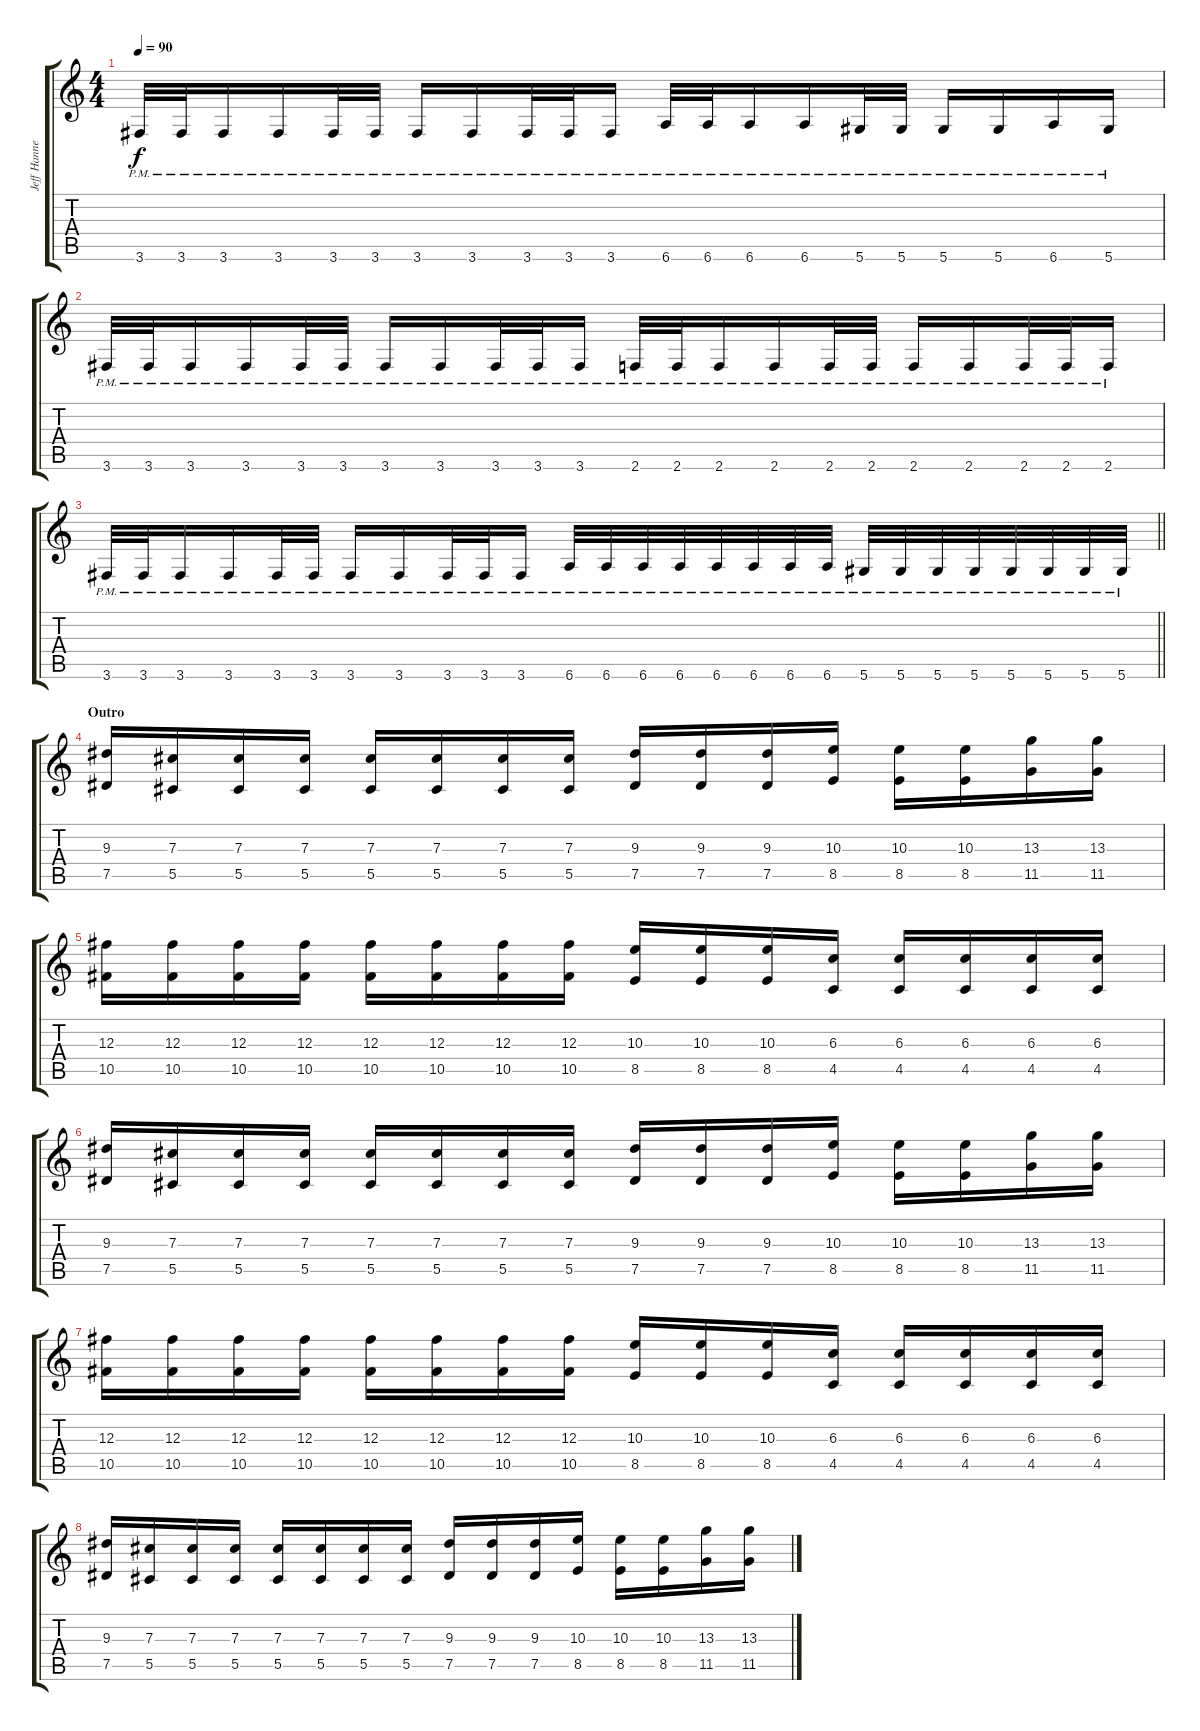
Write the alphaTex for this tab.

\track ("Jeff Hanneman" "Jeff Hanne") {instrument distortionguitar}
\staff {score tabs}
\tuning (Eb4 Bb3 Gb3 Db3 Ab2 Eb2) {hide}
\ts (4 4)
\tempo 90
\clef g2
\ks c
3.6{pm}.32{dy f} 3.6{pm}.32 3.6{pm}.16 3.6{pm}.16 3.6{pm}.32 3.6{pm}.32 3.6{pm}.16 3.6{pm}.16 3.6{pm}.32 3.6{pm}.32 3.6{pm}.16 6.6{pm}.32 6.6{pm}.32 6.6{pm}.16 6.6{pm}.16 5.6{pm}.32 5.6{pm}.32 5.6{pm}.16 5.6{pm}.16 6.6{pm}.16 5.6{pm}.16 |
3.6{pm}.32 3.6{pm}.32 3.6{pm}.16 3.6{pm}.16 3.6{pm}.32 3.6{pm}.32 3.6{pm}.16 3.6{pm}.16 3.6{pm}.32 3.6{pm}.32 3.6{pm}.16 2.6{pm}.32 2.6{pm}.32 2.6{pm}.16 2.6{pm}.16 2.6{pm}.32 2.6{pm}.32 2.6{pm}.16 2.6{pm}.16 2.6{pm}.32 2.6{pm}.32 2.6{pm}.16 |
\barLineRight lightlight
3.6{pm}.32 3.6{pm}.32 3.6{pm}.16 3.6{pm}.16 3.6{pm}.32 3.6{pm}.32 3.6{pm}.16 3.6{pm}.16 3.6{pm}.32 3.6{pm}.32 3.6{pm}.16 6.6{pm}.32 6.6{pm}.32 6.6{pm}.32 6.6{pm}.32 6.6{pm}.32 6.6{pm}.32 6.6{pm}.32 6.6{pm}.32 5.6{pm}.32 5.6{pm}.32 5.6{pm}.32 5.6{pm}.32 5.6{pm}.32 5.6{pm}.32 5.6{pm}.32 5.6{pm}.32 |
\section ("" "Outro")
(9.3 7.5).16 (7.3 5.5).16 (7.3 5.5).16 (7.3 5.5).16 (7.3 5.5).16 (7.3 5.5).16 (7.3 5.5).16 (7.3 5.5).16 (9.3 7.5).16 (9.3 7.5).16 (9.3 7.5).16 (10.3 8.5).16 (10.3 8.5).16 (10.3 8.5).16 (13.3 11.5).16 (13.3 11.5).16 |
(12.3 10.5).16 (12.3 10.5).16 (12.3 10.5).16 (12.3 10.5).16 (12.3 10.5).16 (12.3 10.5).16 (12.3 10.5).16 (12.3 10.5).16 (10.3 8.5).16 (10.3 8.5).16 (10.3 8.5).16 (6.3 4.5).16 (6.3 4.5).16 (6.3 4.5).16 (6.3 4.5).16 (6.3 4.5).16 |
(9.3 7.5).16 (7.3 5.5).16 (7.3 5.5).16 (7.3 5.5).16 (7.3 5.5).16 (7.3 5.5).16 (7.3 5.5).16 (7.3 5.5).16 (9.3 7.5).16 (9.3 7.5).16 (9.3 7.5).16 (10.3 8.5).16 (10.3 8.5).16 (10.3 8.5).16 (13.3 11.5).16 (13.3 11.5).16 |
(12.3 10.5).16 (12.3 10.5).16 (12.3 10.5).16 (12.3 10.5).16 (12.3 10.5).16 (12.3 10.5).16 (12.3 10.5).16 (12.3 10.5).16 (10.3 8.5).16 (10.3 8.5).16 (10.3 8.5).16 (6.3 4.5).16 (6.3 4.5).16 (6.3 4.5).16 (6.3 4.5).16 (6.3 4.5).16 |
(9.3 7.5).16 (7.3 5.5).16 (7.3 5.5).16 (7.3 5.5).16 (7.3 5.5).16 (7.3 5.5).16 (7.3 5.5).16 (7.3 5.5).16 (9.3 7.5).16 (9.3 7.5).16 (9.3 7.5).16 (10.3 8.5).16 (10.3 8.5).16 (10.3 8.5).16 (13.3 11.5).16 (13.3 11.5).16
